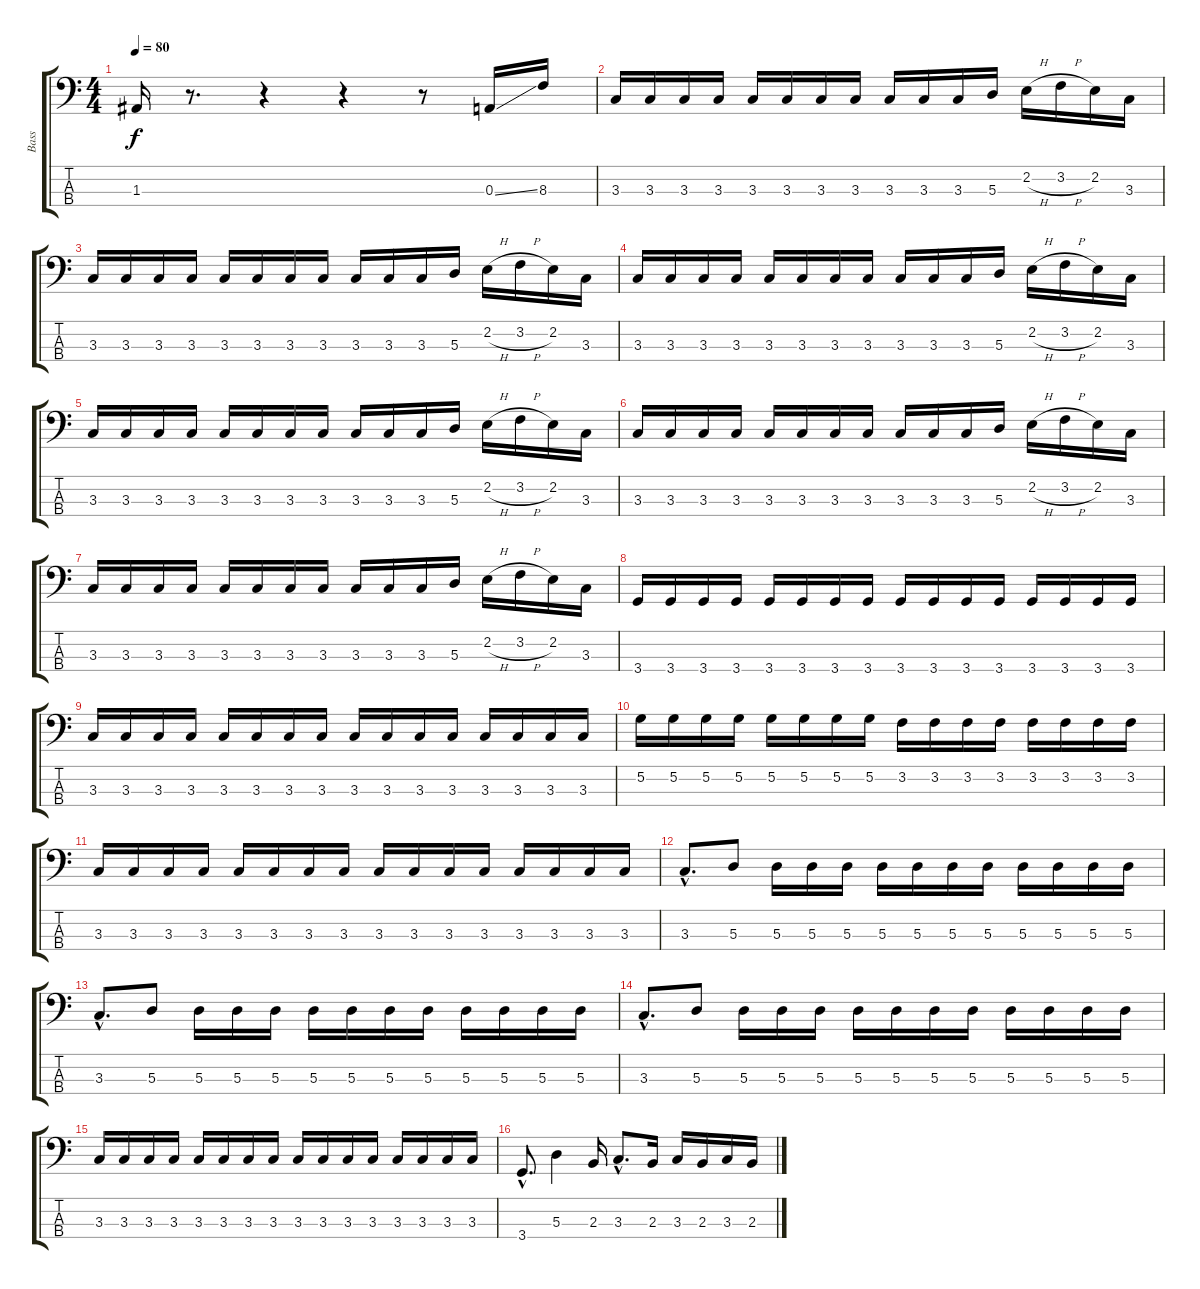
\track ("Bass" "Bass") {instrument electricbassfinger}
\staff {score tabs}
\tuning (G2 D2 A1 E1) {hide}
\ts (4 4)
\tempo 80
\clef f4
\ks c
1.3.16{dy f} r.8{d} r.4 r.4 r.8 0.3{ss}.16 8.3.16 |
3.3.16 3.3.16 3.3.16 3.3.16 3.3.16 3.3.16 3.3.16 3.3.16 3.3.16 3.3.16 3.3.16 5.3.16 2.2{h}.16 3.2{h}.16 2.2.16 3.3.16 |
3.3.16 3.3.16 3.3.16 3.3.16 3.3.16 3.3.16 3.3.16 3.3.16 3.3.16 3.3.16 3.3.16 5.3.16 2.2{h}.16 3.2{h}.16 2.2.16 3.3.16 |
3.3.16 3.3.16 3.3.16 3.3.16 3.3.16 3.3.16 3.3.16 3.3.16 3.3.16 3.3.16 3.3.16 5.3.16 2.2{h}.16 3.2{h}.16 2.2.16 3.3.16 |
3.3.16 3.3.16 3.3.16 3.3.16 3.3.16 3.3.16 3.3.16 3.3.16 3.3.16 3.3.16 3.3.16 5.3.16 2.2{h}.16 3.2{h}.16 2.2.16 3.3.16 |
3.3.16 3.3.16 3.3.16 3.3.16 3.3.16 3.3.16 3.3.16 3.3.16 3.3.16 3.3.16 3.3.16 5.3.16 2.2{h}.16 3.2{h}.16 2.2.16 3.3.16 |
3.3.16 3.3.16 3.3.16 3.3.16 3.3.16 3.3.16 3.3.16 3.3.16 3.3.16 3.3.16 3.3.16 5.3.16 2.2{h}.16 3.2{h}.16 2.2.16 3.3.16 |
3.4.16 3.4.16 3.4.16 3.4.16 3.4.16 3.4.16 3.4.16 3.4.16 3.4.16 3.4.16 3.4.16 3.4.16 3.4.16 3.4.16 3.4.16 3.4.16 |
3.3.16 3.3.16 3.3.16 3.3.16 3.3.16 3.3.16 3.3.16 3.3.16 3.3.16 3.3.16 3.3.16 3.3.16 3.3.16 3.3.16 3.3.16 3.3.16 |
5.2.16 5.2.16 5.2.16 5.2.16 5.2.16 5.2.16 5.2.16 5.2.16 3.2.16 3.2.16 3.2.16 3.2.16 3.2.16 3.2.16 3.2.16 3.2.16 |
3.3.16 3.3.16 3.3.16 3.3.16 3.3.16 3.3.16 3.3.16 3.3.16 3.3.16 3.3.16 3.3.16 3.3.16 3.3.16 3.3.16 3.3.16 3.3.16 |
3.3{hac}.8{d} 5.3.8 5.3.16 5.3.16 5.3.16 5.3.16 5.3.16 5.3.16 5.3.16 5.3.16 5.3.16 5.3.16 5.3.16 |
3.3{hac}.8{d} 5.3.8 5.3.16 5.3.16 5.3.16 5.3.16 5.3.16 5.3.16 5.3.16 5.3.16 5.3.16 5.3.16 5.3.16 |
3.3{hac}.8{d} 5.3.8 5.3.16 5.3.16 5.3.16 5.3.16 5.3.16 5.3.16 5.3.16 5.3.16 5.3.16 5.3.16 5.3.16 |
3.3.16 3.3.16 3.3.16 3.3.16 3.3.16 3.3.16 3.3.16 3.3.16 3.3.16 3.3.16 3.3.16 3.3.16 3.3.16 3.3.16 3.3.16 3.3.16 |
3.4{hac}.8{d} 5.3.4 2.3.16 3.3{hac}.8{d} 2.3.16 3.3.16 2.3.16 3.3.16 2.3.16
